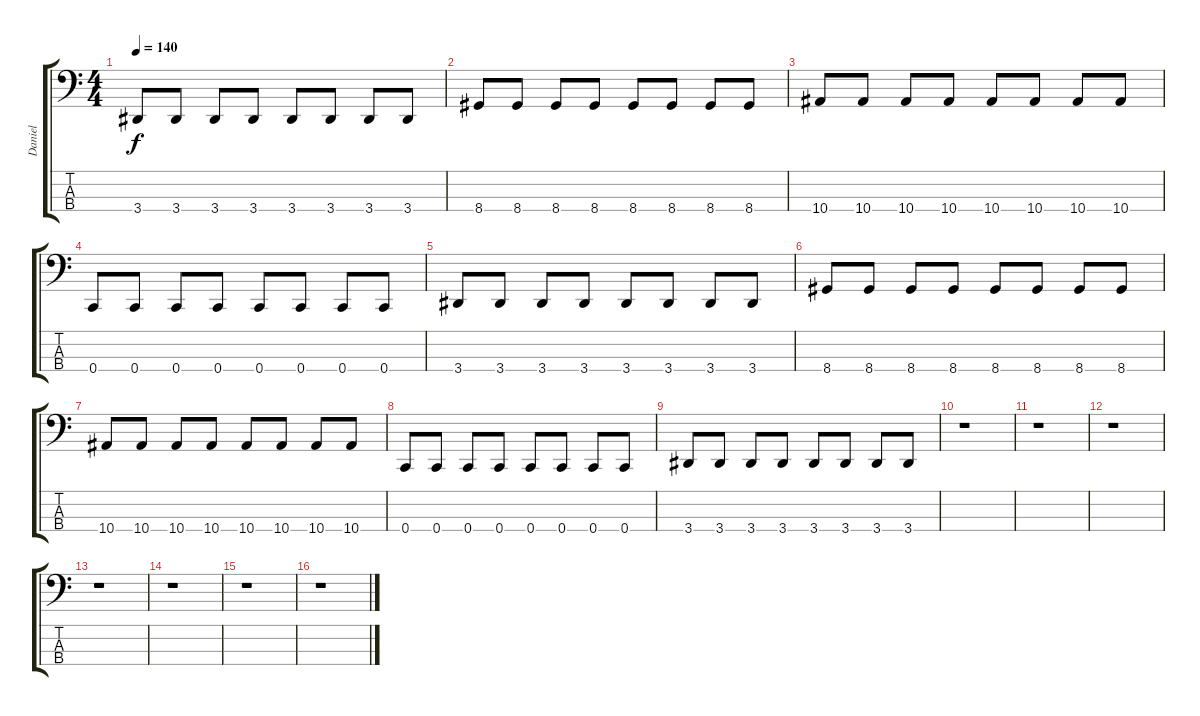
\track ("Daniel" "Daniel") {instrument electricbasspick}
\staff {score tabs}
\tuning (F2 C2 G1 C1) {hide}
\ts (4 4)
\tempo 140
\clef f4
\ks c
3.4.8{dy f} 3.4.8 3.4.8 3.4.8 3.4.8 3.4.8 3.4.8 3.4.8 |
8.4.8 8.4.8 8.4.8 8.4.8 8.4.8 8.4.8 8.4.8 8.4.8 |
10.4.8 10.4.8 10.4.8 10.4.8 10.4.8 10.4.8 10.4.8 10.4.8 |
0.4.8 0.4.8 0.4.8 0.4.8 0.4.8 0.4.8 0.4.8 0.4.8 |
3.4.8 3.4.8 3.4.8 3.4.8 3.4.8 3.4.8 3.4.8 3.4.8 |
8.4.8 8.4.8 8.4.8 8.4.8 8.4.8 8.4.8 8.4.8 8.4.8 |
10.4.8 10.4.8 10.4.8 10.4.8 10.4.8 10.4.8 10.4.8 10.4.8 |
0.4.8 0.4.8 0.4.8 0.4.8 0.4.8 0.4.8 0.4.8 0.4.8 |
3.4.8 3.4.8 3.4.8 3.4.8 3.4.8 3.4.8 3.4.8 3.4.8 |
r.1 |
r.1 |
r.1 |
r.1 |
r.1 |
r.1 |
r.1
